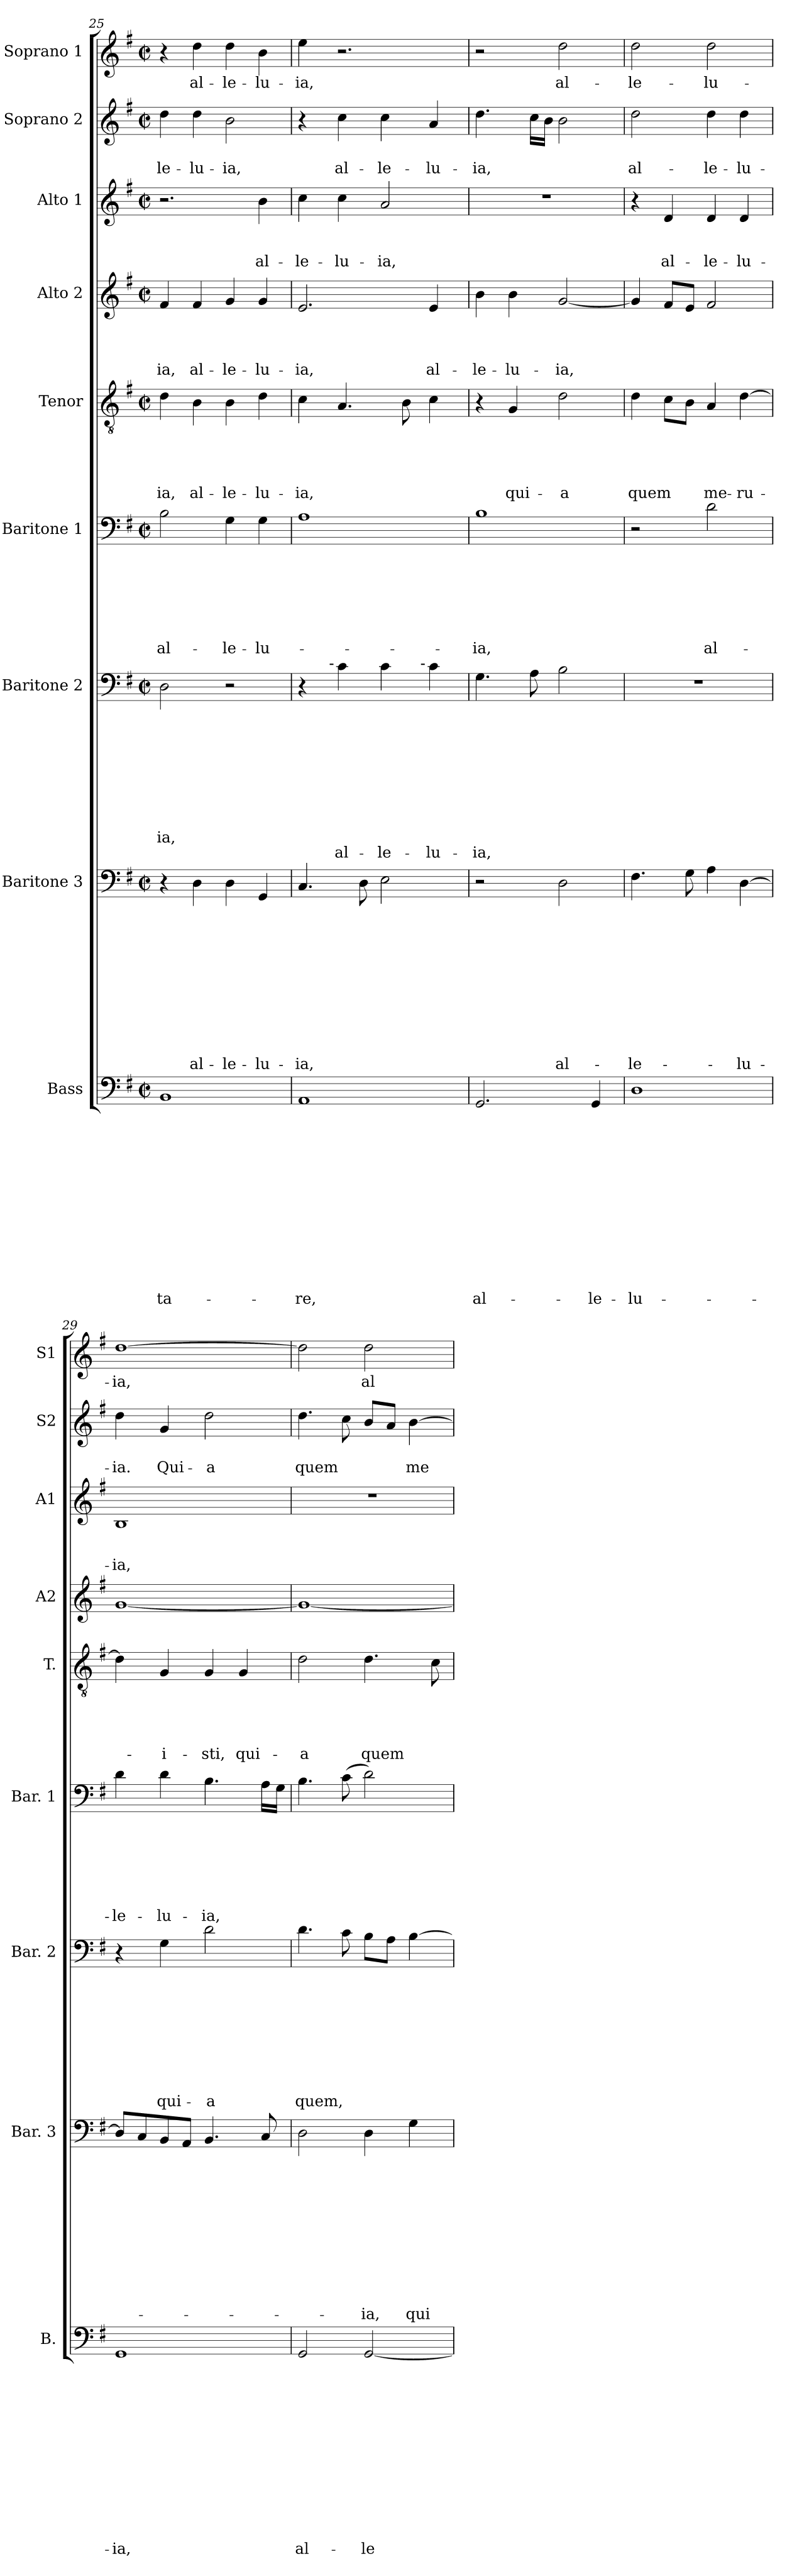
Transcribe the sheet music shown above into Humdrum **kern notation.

**kern	**text	**text	**text	**text	**text	**text	**text	**text	**text	**text	**text	**text	**text	**kern	**text	**text	**text	**text	**text	**text	**text	**text	**text	**text	**text	**kern	**text	**text	**text	**text	**text	**text	**text	**text	**text	**text	**kern	**text	**text	**text	**text	**text	**text	**text	**kern	**text	**text	**text	**text	**text	**kern	**text	**text	**text	**text	**kern	**text	**text	**text	**kern	**text	**text	**kern	**text
*part9	*part9	*part9	*part9	*part9	*part9	*part9	*part9	*part9	*part9	*part9	*part9	*part9	*part9	*part8	*part8	*part8	*part8	*part8	*part8	*part8	*part8	*part8	*part8	*part8	*part8	*part7	*part7	*part7	*part7	*part7	*part7	*part7	*part7	*part7	*part7	*part7	*part6	*part6	*part6	*part6	*part6	*part6	*part6	*part6	*part5	*part5	*part5	*part5	*part5	*part5	*part4	*part4	*part4	*part4	*part4	*part3	*part3	*part3	*part3	*part2	*part2	*part2	*part1	*part1
*staff9	*staff9	*staff9	*staff9	*staff9	*staff9	*staff9	*staff9	*staff9	*staff9	*staff9	*staff9	*staff9	*staff9	*staff8	*staff8	*staff8	*staff8	*staff8	*staff8	*staff8	*staff8	*staff8	*staff8	*staff8	*staff8	*staff7	*staff7	*staff7	*staff7	*staff7	*staff7	*staff7	*staff7	*staff7	*staff7	*staff7	*staff6	*staff6	*staff6	*staff6	*staff6	*staff6	*staff6	*staff6	*staff5	*staff5	*staff5	*staff5	*staff5	*staff5	*staff4	*staff4	*staff4	*staff4	*staff4	*staff3	*staff3	*staff3	*staff3	*staff2	*staff2	*staff2	*staff1	*staff1
*I"Bass	*	*	*	*	*	*	*	*	*	*	*	*	*	*I"Baritone 3	*	*	*	*	*	*	*	*	*	*	*	*I"Baritone 2	*	*	*	*	*	*	*	*	*	*	*I"Baritone 1	*	*	*	*	*	*	*	*I"Tenor	*	*	*	*	*	*I"Alto 2	*	*	*	*	*I"Alto 1	*	*	*	*I"Soprano 2	*	*	*I"Soprano 1	*
*I'B.	*	*	*	*	*	*	*	*	*	*	*	*	*	*I'Bar. 3	*	*	*	*	*	*	*	*	*	*	*	*I'Bar. 2	*	*	*	*	*	*	*	*	*	*	*I'Bar. 1	*	*	*	*	*	*	*	*I'T.	*	*	*	*	*	*I'A2	*	*	*	*	*I'A1	*	*	*	*I'S2	*	*	*I'S1	*
*clefF4	*	*	*	*	*	*	*	*	*	*	*	*	*	*clefF4	*	*	*	*	*	*	*	*	*	*	*	*clefF4	*	*	*	*	*	*	*	*	*	*	*clefF4	*	*	*	*	*	*	*	*clefGv2	*	*	*	*	*	*clefG2	*	*	*	*	*clefG2	*	*	*	*clefG2	*	*	*clefG2	*
*k[f#]	*	*	*	*	*	*	*	*	*	*	*	*	*	*k[f#]	*	*	*	*	*	*	*	*	*	*	*	*k[f#]	*	*	*	*	*	*	*	*	*	*	*k[f#]	*	*	*	*	*	*	*	*k[f#]	*	*	*	*	*	*k[f#]	*	*	*	*	*k[f#]	*	*	*	*k[f#]	*	*	*k[f#]	*
*G:	*	*	*	*	*	*	*	*	*	*	*	*	*	*G:	*	*	*	*	*	*	*	*	*	*	*	*G:	*	*	*	*	*	*	*	*	*	*	*G:	*	*	*	*	*	*	*	*G:	*	*	*	*	*	*G:	*	*	*	*	*G:	*	*	*	*G:	*	*	*G:	*
*M2/2	*	*	*	*	*	*	*	*	*	*	*	*	*	*M2/2	*	*	*	*	*	*	*	*	*	*	*	*M2/2	*	*	*	*	*	*	*	*	*	*	*M2/2	*	*	*	*	*	*	*	*M2/2	*	*	*	*	*	*M2/2	*	*	*	*	*M2/2	*	*	*	*M2/2	*	*	*M2/2	*
*met(c|)	*	*	*	*	*	*	*	*	*	*	*	*	*	*met(c|)	*	*	*	*	*	*	*	*	*	*	*	*met(c|)	*	*	*	*	*	*	*	*	*	*	*met(c|)	*	*	*	*	*	*	*	*met(c|)	*	*	*	*	*	*met(c|)	*	*	*	*	*met(c|)	*	*	*	*met(c|)	*	*	*met(c|)	*
=25	=25	=25	=25	=25	=25	=25	=25	=25	=25	=25	=25	=25	=25	=25	=25	=25	=25	=25	=25	=25	=25	=25	=25	=25	=25	=25	=25	=25	=25	=25	=25	=25	=25	=25	=25	=25	=25	=25	=25	=25	=25	=25	=25	=25	=25	=25	=25	=25	=25	=25	=25	=25	=25	=25	=25	=25	=25	=25	=25	=25	=25	=25	=25	=25
!	!	!	!	!	!	!	!	!	!	!	!	!	!LO:LY:b	!	!	!	!	!	!	!	!	!	!	!	!	!	!	!	!	!	!	!	!	!	!LO:LY:b	!	!	!	!	!	!	!	!	!LO:LY:b	!	!	!	!	!	!LO:LY:b	!	!	!	!	!LO:LY:b	!	!	!	!	!	!	!LO:LY:b	!	!
1BB	.	.	.	.	.	.	.	.	.	.	.	.	-ta-	4r	.	.	.	.	.	.	.	.	.	.	.	2D\	.	.	.	.	.	.	.	.	-ia,	.	2B\	.	.	.	.	.	.	al-	4d\	.	.	.	.	-ia,	4f#/	.	.	.	-ia,	2.r	.	.	.	4dd\	.	-le-	4r	.
!	!	!	!	!	!	!	!	!	!	!	!	!	!	!	!	!	!	!	!	!	!	!	!	!	!LO:LY:b	!	!	!	!	!	!	!	!	!	!	!	!	!	!	!	!	!	!	!	!	!	!	!	!	!LO:LY:b	!	!	!	!	!LO:LY:b	!	!	!	!	!	!	!LO:LY:b	!	!LO:LY:b
.	.	.	.	.	.	.	.	.	.	.	.	.	.	4D\	.	.	.	.	.	.	.	.	.	.	al-	.	.	.	.	.	.	.	.	.	.	.	.	.	.	.	.	.	.	.	4B\	.	.	.	.	al-	4f#/	.	.	.	al-	.	.	.	.	4dd\	.	-lu-	4dd\	al-
!	!	!	!	!	!	!	!	!	!	!	!	!	!	!	!	!	!	!	!	!	!	!	!	!	!LO:LY:b	!	!	!	!	!	!	!	!	!	!	!	!	!	!	!	!	!	!	!LO:LY:b	!	!	!	!	!	!LO:LY:b	!	!	!	!	!LO:LY:b	!	!	!	!	!	!	!LO:LY:b	!	!LO:LY:b
.	.	.	.	.	.	.	.	.	.	.	.	.	.	4D\	.	.	.	.	.	.	.	.	.	.	-le-	2r	.	.	.	.	.	.	.	.	.	.	4G\	.	.	.	.	.	.	-le-	4B\	.	.	.	.	-le-	4g/	.	.	.	-le-	.	.	.	.	2b\	.	-ia,	4dd\	-le-
!	!	!	!	!	!	!	!	!	!	!	!	!	!	!	!	!	!	!	!	!	!	!	!	!	!LO:LY:b	!	!	!	!	!	!	!	!	!	!	!	!	!	!	!	!	!	!	!LO:LY:b	!	!	!	!	!	!LO:LY:b	!	!	!	!	!LO:LY:b	!	!	!	!LO:LY:b	!	!	!	!	!LO:LY:b
.	.	.	.	.	.	.	.	.	.	.	.	.	.	4GG/	.	.	.	.	.	.	.	.	.	.	-lu-	.	.	.	.	.	.	.	.	.	.	.	4G\	.	.	.	.	.	.	-lu-	4d\	.	.	.	.	-lu-	4g/	.	.	.	-lu-	4b\	.	.	al-	.	.	.	4b\	-lu-
!!LO:LB:g=z
=26	=26	=26	=26	=26	=26	=26	=26	=26	=26	=26	=26	=26	=26	=26	=26	=26	=26	=26	=26	=26	=26	=26	=26	=26	=26	=26	=26	=26	=26	=26	=26	=26	=26	=26	=26	=26	=26	=26	=26	=26	=26	=26	=26	=26	=26	=26	=26	=26	=26	=26	=26	=26	=26	=26	=26	=26	=26	=26	=26	=26	=26	=26	=26	=26
!	!	!	!	!	!	!	!	!	!	!	!	!	!LO:LY:b	!	!	!	!	!	!	!	!	!	!	!	!LO:LY:b	!	!	!	!	!	!	!	!	!	!	!	!	!	!	!	!	!	!	!	!	!	!	!	!	!LO:LY:b	!	!	!	!	!LO:LY:b	!	!	!	!LO:LY:b	!	!	!	!	!LO:LY:b
*	*	*	*	*	*	*	*	*	*	*	*	*	*	*	*	*	*	*	*	*	*	*	*	*	*	*^	*	*	*	*	*	*	*	*	*	*	*	*	*	*	*	*	*	*	*	*	*	*	*	*	*	*	*	*	*	*	*	*	*	*	*	*	*	*
1AA	.	.	.	.	.	.	.	.	.	.	.	.	-re,	4.C/	.	.	.	.	.	.	.	.	.	.	-ia,	4r	8..ryy	.	.	.	.	.	.	.	.	.	.	1A	.	.	.	.	.	.	.	4c\	.	.	.	.	-ia,	2.e/	.	.	.	-ia,	4cc\	.	.	-le-	4r	.	.	4ee\	-ia,
!	!	!	!	!	!	!	!	!	!	!	!	!	!	!	!	!	!	!	!	!	!	!	!	!	!	!	!LO:TX:a:t=-	!	!	!	!	!	!	!	!	!	!	!	!	!	!	!	!	!	!	!	!	!	!	!	!	!	!	!	!	!	!	!	!	!	!	!	!	!	!
.	.	.	.	.	.	.	.	.	.	.	.	.	.	.	.	.	.	.	.	.	.	.	.	.	.	.	2ryy	.	.	.	.	.	.	.	.	.	.	.	.	.	.	.	.	.	.	.	.	.	.	.	.	.	.	.	.	.	.	.	.	.	.	.	.	.	.
!	!	!	!	!	!	!	!	!	!	!	!	!	!	!	!	!	!	!	!	!	!	!	!	!	!	!	!	!	!	!	!	!	!	!	!	!	!LO:LY:b	!	!	!	!	!	!	!	!	!	!	!	!	!	!	!	!	!	!	!	!	!	!	!LO:LY:b	!	!	!LO:LY:b	!	!
.	.	.	.	.	.	.	.	.	.	.	.	.	.	.	.	.	.	.	.	.	.	.	.	.	.	4c\	.	.	.	.	.	.	.	.	.	.	al-	.	.	.	.	.	.	.	.	4.A/	.	.	.	.	.	.	.	.	.	.	4cc\	.	.	-lu-	4cc\	.	al-	2.r	.
.	.	.	.	.	.	.	.	.	.	.	.	.	.	8D\	.	.	.	.	.	.	.	.	.	.	.	.	.	.	.	.	.	.	.	.	.	.	.	.	.	.	.	.	.	.	.	.	.	.	.	.	.	.	.	.	.	.	.	.	.	.	.	.	.	.	.
!	!	!	!	!	!	!	!	!	!	!	!	!	!	!	!	!	!	!	!	!	!	!	!	!	!	!	!	!	!	!	!	!	!	!	!	!	!LO:LY:b	!	!	!	!	!	!	!	!	!	!	!	!	!	!	!	!	!	!	!	!	!	!	!LO:LY:b	!	!	!LO:LY:b	!	!
.	.	.	.	.	.	.	.	.	.	.	.	.	.	2E\	.	.	.	.	.	.	.	.	.	.	.	4c\	.	.	.	.	.	.	.	.	.	.	-le-	.	.	.	.	.	.	.	.	.	.	.	.	.	.	.	.	.	.	.	2a/	.	.	-ia,	4cc\	.	-le-	.	.
.	.	.	.	.	.	.	.	.	.	.	.	.	.	.	.	.	.	.	.	.	.	.	.	.	.	.	.	.	.	.	.	.	.	.	.	.	.	.	.	.	.	.	.	.	.	8B\	.	.	.	.	.	.	.	.	.	.	.	.	.	.	.	.	.	.	.
!	!	!	!	!	!	!	!	!	!	!	!	!	!	!	!	!	!	!	!	!	!	!	!	!	!	!	!LO:TX:a:t=-	!	!	!	!	!	!	!	!	!	!	!	!	!	!	!	!	!	!	!	!	!	!	!	!	!	!	!	!	!	!	!	!	!	!	!	!	!	!
.	.	.	.	.	.	.	.	.	.	.	.	.	.	.	.	.	.	.	.	.	.	.	.	.	.	.	4ryy	.	.	.	.	.	.	.	.	.	.	.	.	.	.	.	.	.	.	.	.	.	.	.	.	.	.	.	.	.	.	.	.	.	.	.	.	.	.
!	!	!	!	!	!	!	!	!	!	!	!	!	!	!	!	!	!	!	!	!	!	!	!	!	!	!	!	!	!	!	!	!	!	!	!	!	!LO:LY:b	!	!	!	!	!	!	!	!	!	!	!	!	!	!	!	!	!	!	!LO:LY:b	!	!	!	!	!	!	!LO:LY:b	!	!
.	.	.	.	.	.	.	.	.	.	.	.	.	.	.	.	.	.	.	.	.	.	.	.	.	.	4c\	.	.	.	.	.	.	.	.	.	.	-lu-	.	.	.	.	.	.	.	.	4c\	.	.	.	.	.	4e/	.	.	.	al-	.	.	.	.	4a/	.	-lu-	.	.
.	.	.	.	.	.	.	.	.	.	.	.	.	.	.	.	.	.	.	.	.	.	.	.	.	.	.	32ryy	.	.	.	.	.	.	.	.	.	.	.	.	.	.	.	.	.	.	.	.	.	.	.	.	.	.	.	.	.	.	.	.	.	.	.	.	.	.
=27	=27	=27	=27	=27	=27	=27	=27	=27	=27	=27	=27	=27	=27	=27	=27	=27	=27	=27	=27	=27	=27	=27	=27	=27	=27	=27	=27	=27	=27	=27	=27	=27	=27	=27	=27	=27	=27	=27	=27	=27	=27	=27	=27	=27	=27	=27	=27	=27	=27	=27	=27	=27	=27	=27	=27	=27	=27	=27	=27	=27	=27	=27	=27	=27	=27
!	!	!	!	!	!	!	!	!	!	!	!	!	!LO:LY:b	!	!	!	!	!	!	!	!	!	!	!	!	!	!	!	!	!	!	!	!	!	!	!	!LO:LY:b	!	!	!	!	!	!	!	!LO:LY:b	!	!	!	!	!	!	!	!	!	!	!LO:LY:b	!	!	!	!	!	!	!LO:LY:b	!	!
*	*	*	*	*	*	*	*	*	*	*	*	*	*	*	*	*	*	*	*	*	*	*	*	*	*	*v	*v	*	*	*	*	*	*	*	*	*	*	*	*	*	*	*	*	*	*	*	*	*	*	*	*	*	*	*	*	*	*	*	*	*	*	*	*	*	*
2.GG/	.	.	.	.	.	.	.	.	.	.	.	.	al-	2r	.	.	.	.	.	.	.	.	.	.	.	4.G\	.	.	.	.	.	.	.	.	.	-ia,	1B	.	.	.	.	.	.	-ia,	4r	.	.	.	.	.	4b\	.	.	.	-le-	1r	.	.	.	4.dd\	.	-ia,	2r	.
!	!	!	!	!	!	!	!	!	!	!	!	!	!	!	!	!	!	!	!	!	!	!	!	!	!	!	!	!	!	!	!	!	!	!	!	!	!	!	!	!	!	!	!	!	!	!	!	!	!	!LO:LY:b	!	!	!	!	!LO:LY:b	!	!	!	!	!	!	!	!	!
.	.	.	.	.	.	.	.	.	.	.	.	.	.	.	.	.	.	.	.	.	.	.	.	.	.	.	.	.	.	.	.	.	.	.	.	.	.	.	.	.	.	.	.	.	4G/	.	.	.	.	qui-	4b\	.	.	.	-lu-	.	.	.	.	.	.	.	.	.
.	.	.	.	.	.	.	.	.	.	.	.	.	.	.	.	.	.	.	.	.	.	.	.	.	.	8A\	.	.	.	.	.	.	.	.	.	.	.	.	.	.	.	.	.	.	.	.	.	.	.	.	.	.	.	.	.	.	.	.	.	16cc\LL	.	.	.	.
.	.	.	.	.	.	.	.	.	.	.	.	.	.	.	.	.	.	.	.	.	.	.	.	.	.	.	.	.	.	.	.	.	.	.	.	.	.	.	.	.	.	.	.	.	.	.	.	.	.	.	.	.	.	.	.	.	.	.	.	16b\JJ	.	.	.	.
!	!	!	!	!	!	!	!	!	!	!	!	!	!	!	!	!	!	!	!	!	!	!	!	!	!LO:LY:b	!	!	!	!	!	!	!	!	!	!	!	!	!	!	!	!	!	!	!	!	!	!	!	!	!LO:LY:b	!	!	!	!	!LO:LY:b	!	!	!	!	!	!	!	!	!LO:LY:b
.	.	.	.	.	.	.	.	.	.	.	.	.	.	2D\	.	.	.	.	.	.	.	.	.	.	al-	2B\	.	.	.	.	.	.	.	.	.	.	.	.	.	.	.	.	.	.	2d\	.	.	.	.	-a	[<2g/	.	.	.	-ia,	.	.	.	.	2b\	.	.	2dd\	al-
!	!	!	!	!	!	!	!	!	!	!	!	!	!LO:LY:b	!	!	!	!	!	!	!	!	!	!	!	!	!	!	!	!	!	!	!	!	!	!	!	!	!	!	!	!	!	!	!	!	!	!	!	!	!	!	!	!	!	!	!	!	!	!	!	!	!	!	!
4GG/	.	.	.	.	.	.	.	.	.	.	.	.	-le-	.	.	.	.	.	.	.	.	.	.	.	.	.	.	.	.	.	.	.	.	.	.	.	.	.	.	.	.	.	.	.	.	.	.	.	.	.	.	.	.	.	.	.	.	.	.	.	.	.	.	.
=28	=28	=28	=28	=28	=28	=28	=28	=28	=28	=28	=28	=28	=28	=28	=28	=28	=28	=28	=28	=28	=28	=28	=28	=28	=28	=28	=28	=28	=28	=28	=28	=28	=28	=28	=28	=28	=28	=28	=28	=28	=28	=28	=28	=28	=28	=28	=28	=28	=28	=28	=28	=28	=28	=28	=28	=28	=28	=28	=28	=28	=28	=28	=28	=28
!	!	!	!	!	!	!	!	!	!	!	!	!	!LO:LY:b	!	!	!	!	!	!	!	!	!	!	!	!LO:LY:b	!	!	!	!	!	!	!	!	!	!	!	!	!	!	!	!	!	!	!	!	!	!	!	!	!LO:LY:b	!	!	!	!	!	!	!	!	!	!	!	!LO:LY:b	!	!LO:LY:b
1D	.	.	.	.	.	.	.	.	.	.	.	.	-lu-	4.F#\	.	.	.	.	.	.	.	.	.	.	-le-	1r	.	.	.	.	.	.	.	.	.	.	2r	.	.	.	.	.	.	.	4d\	.	.	.	.	quem	4g/]	.	.	.	.	4r	.	.	.	2dd\	.	al-	2dd\	-le-
!	!	!	!	!	!	!	!	!	!	!	!	!	!	!	!	!	!	!	!	!	!	!	!	!	!	!	!	!	!	!	!	!	!	!	!	!	!	!	!	!	!	!	!	!	!	!	!	!	!	!	!	!	!	!	!	!	!	!	!LO:LY:b	!	!	!	!	!
.	.	.	.	.	.	.	.	.	.	.	.	.	.	.	.	.	.	.	.	.	.	.	.	.	.	.	.	.	.	.	.	.	.	.	.	.	.	.	.	.	.	.	.	.	8c\L	.	.	.	.	.	8f#/L	.	.	.	.	4d/	.	.	al-	.	.	.	.	.
.	.	.	.	.	.	.	.	.	.	.	.	.	.	8G\	.	.	.	.	.	.	.	.	.	.	.	.	.	.	.	.	.	.	.	.	.	.	.	.	.	.	.	.	.	.	8B\J	.	.	.	.	.	8e/J	.	.	.	.	.	.	.	.	.	.	.	.	.
!	!	!	!	!	!	!	!	!	!	!	!	!	!	!	!	!	!	!	!	!	!	!	!	!	!	!	!	!	!	!	!	!	!	!	!	!	!	!	!	!	!	!	!	!LO:LY:b	!	!	!	!	!	!LO:LY:b	!	!	!	!	!	!	!	!	!LO:LY:b	!	!	!LO:LY:b	!	!LO:LY:b
.	.	.	.	.	.	.	.	.	.	.	.	.	.	4A\	.	.	.	.	.	.	.	.	.	.	.	.	.	.	.	.	.	.	.	.	.	.	2d\	.	.	.	.	.	.	al-	4A/	.	.	.	.	me-	2f#/	.	.	.	.	4d/	.	.	-le-	4dd\	.	-le-	2dd\	-lu-
!	!	!	!	!	!	!	!	!	!	!	!	!	!	!	!	!	!	!	!	!	!	!	!	!	!LO:LY:b	!	!	!	!	!	!	!	!	!	!	!	!	!	!	!	!	!	!	!	!	!	!	!	!	!LO:LY:b	!	!	!	!	!	!	!	!	!LO:LY:b	!	!	!LO:LY:b	!	!
.	.	.	.	.	.	.	.	.	.	.	.	.	.	[>4D\	.	.	.	.	.	.	.	.	.	.	-lu-	.	.	.	.	.	.	.	.	.	.	.	.	.	.	.	.	.	.	.	[>4d\	.	.	.	.	-ru-	.	.	.	.	.	4d/	.	.	-lu-	4dd\	.	-lu-	.	.
=29	=29	=29	=29	=29	=29	=29	=29	=29	=29	=29	=29	=29	=29	=29	=29	=29	=29	=29	=29	=29	=29	=29	=29	=29	=29	=29	=29	=29	=29	=29	=29	=29	=29	=29	=29	=29	=29	=29	=29	=29	=29	=29	=29	=29	=29	=29	=29	=29	=29	=29	=29	=29	=29	=29	=29	=29	=29	=29	=29	=29	=29	=29	=29	=29
!	!	!	!	!	!	!	!	!	!	!	!	!	!LO:LY:b	!	!	!	!	!	!	!	!	!	!	!	!	!	!	!	!	!	!	!	!	!	!	!	!	!	!	!	!	!	!	!LO:LY:b	!	!	!	!	!	!	!	!	!	!	!	!	!	!	!LO:LY:b	!	!	!LO:LY:b	!	!LO:LY:b
1GG	.	.	.	.	.	.	.	.	.	.	.	.	-ia,	8D/L]	.	.	.	.	.	.	.	.	.	.	.	4r	.	.	.	.	.	.	.	.	.	.	4d\	.	.	.	.	.	.	-le-	4d\]	.	.	.	.	.	[<1g	.	.	.	.	1B	.	.	-ia,	4dd\	.	-ia.	[>1dd	-ia,
.	.	.	.	.	.	.	.	.	.	.	.	.	.	8C/	.	.	.	.	.	.	.	.	.	.	.	.	.	.	.	.	.	.	.	.	.	.	.	.	.	.	.	.	.	.	.	.	.	.	.	.	.	.	.	.	.	.	.	.	.	.	.	.	.	.
!	!	!	!	!	!	!	!	!	!	!	!	!	!	!	!	!	!	!	!	!	!	!	!	!	!	!	!	!	!	!	!	!	!	!	!LO:LY:b	!	!	!	!	!	!	!	!	!LO:LY:b	!	!	!	!	!	!LO:LY:b	!	!	!	!	!	!	!	!	!	!	!	!LO:LY:b	!	!
.	.	.	.	.	.	.	.	.	.	.	.	.	.	8BB/	.	.	.	.	.	.	.	.	.	.	.	4G\	.	.	.	.	.	.	.	.	qui-	.	4d\	.	.	.	.	.	.	-lu-	4G/	.	.	.	.	-i-	.	.	.	.	.	.	.	.	.	4g/	.	Qui-	.	.
.	.	.	.	.	.	.	.	.	.	.	.	.	.	8AA/J	.	.	.	.	.	.	.	.	.	.	.	.	.	.	.	.	.	.	.	.	.	.	.	.	.	.	.	.	.	.	.	.	.	.	.	.	.	.	.	.	.	.	.	.	.	.	.	.	.	.
!	!	!	!	!	!	!	!	!	!	!	!	!	!	!	!	!	!	!	!	!	!	!	!	!	!	!	!	!	!	!	!	!	!	!	!LO:LY:b	!	!	!	!	!	!	!	!	!LO:LY:b	!	!	!	!	!	!LO:LY:b	!	!	!	!	!	!	!	!	!	!	!	!LO:LY:b	!	!
.	.	.	.	.	.	.	.	.	.	.	.	.	.	4.BB/	.	.	.	.	.	.	.	.	.	.	.	2d\	.	.	.	.	.	.	.	.	-a	.	4.B\	.	.	.	.	.	.	-ia,	4G/	.	.	.	.	-sti,	.	.	.	.	.	.	.	.	.	2dd\	.	-a	.	.
!	!	!	!	!	!	!	!	!	!	!	!	!	!	!	!	!	!	!	!	!	!	!	!	!	!	!	!	!	!	!	!	!	!	!	!	!	!	!	!	!	!	!	!	!	!	!	!	!	!	!LO:LY:b	!	!	!	!	!	!	!	!	!	!	!	!	!	!
.	.	.	.	.	.	.	.	.	.	.	.	.	.	.	.	.	.	.	.	.	.	.	.	.	.	.	.	.	.	.	.	.	.	.	.	.	.	.	.	.	.	.	.	.	4G/	.	.	.	.	qui-	.	.	.	.	.	.	.	.	.	.	.	.	.	.
.	.	.	.	.	.	.	.	.	.	.	.	.	.	8C/	.	.	.	.	.	.	.	.	.	.	.	.	.	.	.	.	.	.	.	.	.	.	16A\LL	.	.	.	.	.	.	.	.	.	.	.	.	.	.	.	.	.	.	.	.	.	.	.	.	.	.	.
.	.	.	.	.	.	.	.	.	.	.	.	.	.	.	.	.	.	.	.	.	.	.	.	.	.	.	.	.	.	.	.	.	.	.	.	.	16G\JJ	.	.	.	.	.	.	.	.	.	.	.	.	.	.	.	.	.	.	.	.	.	.	.	.	.	.	.
=30	=30	=30	=30	=30	=30	=30	=30	=30	=30	=30	=30	=30	=30	=30	=30	=30	=30	=30	=30	=30	=30	=30	=30	=30	=30	=30	=30	=30	=30	=30	=30	=30	=30	=30	=30	=30	=30	=30	=30	=30	=30	=30	=30	=30	=30	=30	=30	=30	=30	=30	=30	=30	=30	=30	=30	=30	=30	=30	=30	=30	=30	=30	=30	=30
!	!	!	!	!	!	!	!	!	!	!	!	!	!LO:LY:b	!	!	!	!	!	!	!	!	!	!	!	!	!	!	!	!	!	!	!	!	!	!LO:LY:b	!	!	!	!	!	!	!	!	!	!	!	!	!	!	!LO:LY:b	!	!	!	!	!	!	!	!	!	!	!	!LO:LY:b	!	!
2GG/	.	.	.	.	.	.	.	.	.	.	.	.	al-	2D\	.	.	.	.	.	.	.	.	.	.	.	4.d\	.	.	.	.	.	.	.	.	quem,	.	4.B\	.	.	.	.	.	.	.	2d\	.	.	.	.	-a	1g_	.	.	.	.	1r	.	.	.	4.dd\	.	quem	2dd\]	.
.	.	.	.	.	.	.	.	.	.	.	.	.	.	.	.	.	.	.	.	.	.	.	.	.	.	8c\	.	.	.	.	.	.	.	.	.	.	(<8c\	.	.	.	.	.	.	.	.	.	.	.	.	.	.	.	.	.	.	.	.	.	.	8cc\	.	.	.	.
!	!	!	!	!	!	!	!	!	!	!	!	!	!LO:LY:b	!	!	!	!	!	!	!	!	!	!	!	!LO:LY:b	!	!	!	!	!	!	!	!	!	!	!	!	!	!	!	!	!	!	!	!	!	!	!	!	!LO:LY:b	!	!	!	!	!	!	!	!	!	!	!	!	!	!LO:LY:b
[<2GG/	.	.	.	.	.	.	.	.	.	.	.	.	-le-	4D\	.	.	.	.	.	.	.	.	.	.	-ia,	8B\L	.	.	.	.	.	.	.	.	.	.	2d\)	.	.	.	.	.	.	.	4.d\	.	.	.	.	quem	.	.	.	.	.	.	.	.	.	8b/L	.	.	2dd\	al-
.	.	.	.	.	.	.	.	.	.	.	.	.	.	.	.	.	.	.	.	.	.	.	.	.	.	8A\J	.	.	.	.	.	.	.	.	.	.	.	.	.	.	.	.	.	.	.	.	.	.	.	.	.	.	.	.	.	.	.	.	.	8a/J	.	.	.	.
!	!	!	!	!	!	!	!	!	!	!	!	!	!	!	!	!	!	!	!	!	!	!	!	!	!LO:LY:b	!	!	!	!	!	!	!	!	!	!	!	!	!	!	!	!	!	!	!	!	!	!	!	!	!	!	!	!	!	!	!	!	!	!	!	!	!LO:LY:b	!	!
.	.	.	.	.	.	.	.	.	.	.	.	.	.	4G\	.	.	.	.	.	.	.	.	.	.	qui-	[>4B\	.	.	.	.	.	.	.	.	.	.	.	.	.	.	.	.	.	.	.	.	.	.	.	.	.	.	.	.	.	.	.	.	.	[>4b\	.	me-	.	.
.	.	.	.	.	.	.	.	.	.	.	.	.	.	.	.	.	.	.	.	.	.	.	.	.	.	.	.	.	.	.	.	.	.	.	.	.	.	.	.	.	.	.	.	.	8c\	.	.	.	.	.	.	.	.	.	.	.	.	.	.	.	.	.	.	.
=	=	=	=	=	=	=	=	=	=	=	=	=	=	=	=	=	=	=	=	=	=	=	=	=	=	=	=	=	=	=	=	=	=	=	=	=	=	=	=	=	=	=	=	=	=	=	=	=	=	=	=	=	=	=	=	=	=	=	=	=	=	=	=	=
*-	*-	*-	*-	*-	*-	*-	*-	*-	*-	*-	*-	*-	*-	*-	*-	*-	*-	*-	*-	*-	*-	*-	*-	*-	*-	*-	*-	*-	*-	*-	*-	*-	*-	*-	*-	*-	*-	*-	*-	*-	*-	*-	*-	*-	*-	*-	*-	*-	*-	*-	*-	*-	*-	*-	*-	*-	*-	*-	*-	*-	*-	*-	*-	*-
